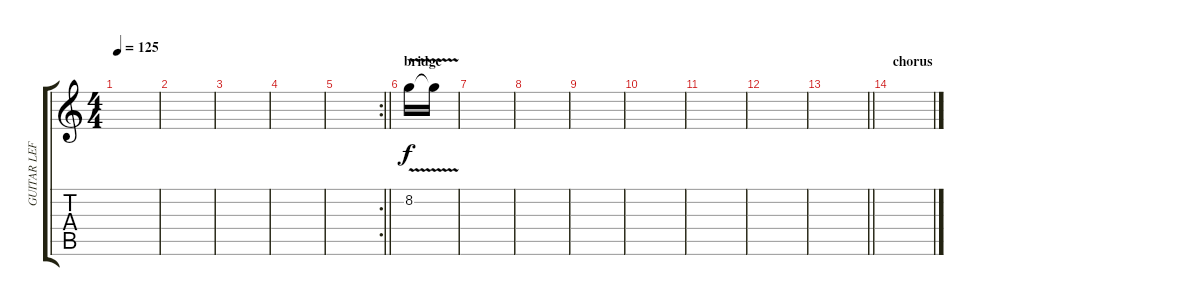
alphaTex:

\track ("GUITAR LEFT" "GUITAR LEF") {instrument distortionguitar}
\staff {score tabs}
\tuning (E4 B3 G3 D3 A2 D2) {hide}
\ts (4 4)
\tempo 125
\clef g2
\ks c
|
|
|
|
\rc 2
\barLineRight lightlight
|
\section ("" "bridge")
8.2{v}.16{instrument trumpet} 8.2{t}.16 |
|
|
|
|
|
|
\barLineRight lightlight
|
\section ("" "chorus")
